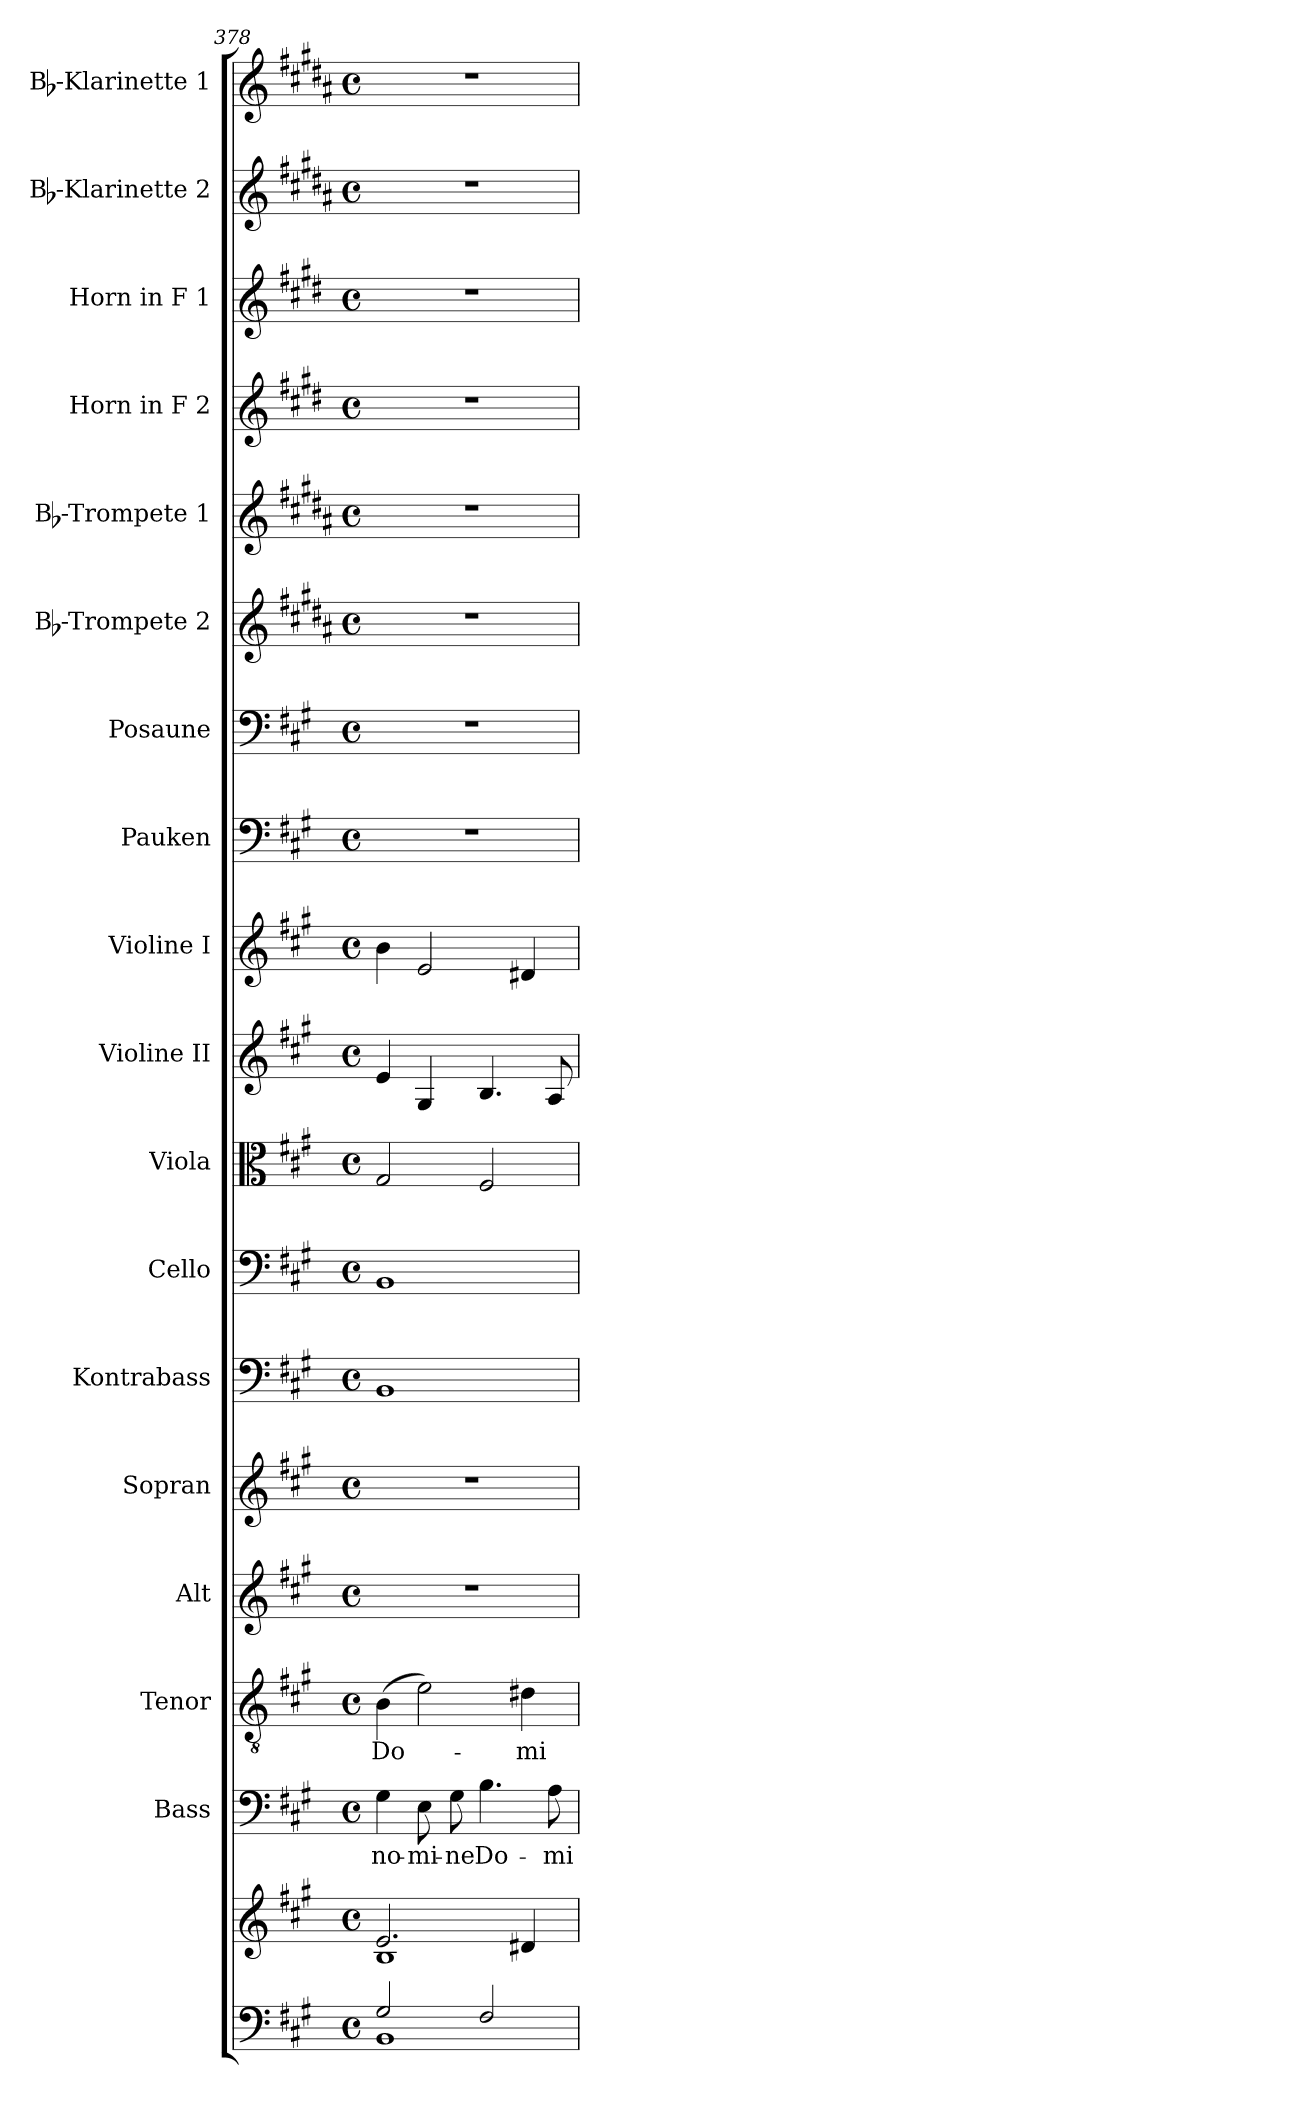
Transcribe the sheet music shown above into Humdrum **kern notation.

**kern	**kern	**kern	**text	**kern	**text	**kern	**kern	**kern	**kern	**kern	**kern	**kern	**kern	**kern	**kern	**kern	**kern	**kern	**kern	**kern
*part18	*part18	*part17	*part17	*part16	*part16	*part15	*part14	*part13	*part12	*part11	*part10	*part9	*part8	*part7	*part6	*part5	*part4	*part3	*part2	*part1
*staff19	*staff18	*staff17	*staff17	*staff16	*staff16	*staff15	*staff14	*staff13	*staff12	*staff11	*staff10	*staff9	*staff8	*staff7	*staff6	*staff5	*staff4	*staff3	*staff2	*staff1
*	*	*I"Bass	*	*I"Tenor	*	*I"Alt	*I"Sopran	*I"Kontrabass	*I"Cello	*I"Viola	*I"Violine II	*I"Violine I	*I"Pauken	*I"Posaune	*I"Bb-Trompete 2	*I"Bb-Trompete 1	*I"Horn in F 2	*I"Horn in F 1	*I"Bb-Klarinette 2	*I"Bb-Klarinette 1
*	*	*I'B.	*	*I'T.	*	*I'A.	*I'S.	*I'Kb.	*	*I'Vla.	*I'Vl. II	*I'Vl. I	*I'Pk.	*I'Pos.	*I'Bb Trp. 2	*I'Bb Trp. 1	*	*	*I'Bb Kl. 2	*I'Bb Kl. 1
*clefF4	*clefG2	*clefF4	*	*clefGv2	*	*clefG2	*clefG2	*clefF4	*clefF4	*clefC3	*clefG2	*clefG2	*clefF4	*clefF4	*clefG2	*clefG2	*clefG2	*clefG2	*clefG2	*clefG2
*	*	*	*	*	*	*	*	*ITrd7c12	*	*	*	*	*	*	*ITrd1c2	*ITrd1c2	*ITrd4c7	*ITrd4c7	*ITrd1c2	*ITrd1c2
*k[f#c#g#]	*k[f#c#g#]	*k[f#c#g#]	*	*k[f#c#g#]	*	*k[f#c#g#]	*k[f#c#g#]	*k[f#c#g#]	*k[f#c#g#]	*k[f#c#g#]	*k[f#c#g#]	*k[f#c#g#]	*k[f#c#g#]	*k[f#c#g#]	*k[f#c#g#]	*k[f#c#g#]	*k[f#c#g#]	*k[f#c#g#]	*k[f#c#g#]	*k[f#c#g#]
*A:	*A:	*A:	*	*A:	*	*A:	*A:	*A:	*A:	*A:	*A:	*A:	*A:	*A:	*A:	*A:	*A:	*A:	*A:	*A:
*M4/4	*M4/4	*M4/4	*	*M4/4	*	*M4/4	*M4/4	*M4/4	*M4/4	*M4/4	*M4/4	*M4/4	*M4/4	*M4/4	*M4/4	*M4/4	*M4/4	*M4/4	*M4/4	*M4/4
*met(c)	*met(c)	*met(c)	*	*met(c)	*	*met(c)	*met(c)	*met(c)	*met(c)	*met(c)	*met(c)	*met(c)	*met(c)	*met(c)	*met(c)	*met(c)	*met(c)	*met(c)	*met(c)	*met(c)
=378	=378	=378	=378	=378	=378	=378	=378	=378	=378	=378	=378	=378	=378	=378	=378	=378	=378	=378	=378	=378
*^	*^	*	*	*	*	*	*	*	*	*	*	*	*	*	*	*	*	*	*	*
!	!	!	!	!	!LO:LY:b	!	!LO:LY:b	!	!	!	!	!	!	!	!	!	!	!	!	!	!	!
2G#/	1BB	2.e/	1B	4G#\	no-	(>4B\	Do-	1r	1r	1BBB	1BB	2G#/	4e/	4b\	1r	1r	1r	1r	1r	1r	1r	1r
!	!	!	!	!	!LO:LY:b	!	!	!	!	!	!	!	!	!	!	!	!	!	!	!	!	!
.	.	.	.	8E\	-mi-	2e\)	.	.	.	.	.	.	4G#/	2e/	.	.	.	.	.	.	.	.
!	!	!	!	!	!LO:LY:b	!	!	!	!	!	!	!	!	!	!	!	!	!	!	!	!	!
.	.	.	.	8G#\	-ne	.	.	.	.	.	.	.	.	.	.	.	.	.	.	.	.	.
!	!	!	!	!	!LO:LY:b	!	!	!	!	!	!	!	!	!	!	!	!	!	!	!	!	!
2F#/	.	.	.	4.B\	Do-	.	.	.	.	.	.	2F#/	4.B/	.	.	.	.	.	.	.	.	.
!	!	!	!	!	!	!	!LO:LY:b	!	!	!	!	!	!	!	!	!	!	!	!	!	!	!
.	.	4d#X/	.	.	.	4d#X\	-mi-	.	.	.	.	.	.	4d#X/	.	.	.	.	.	.	.	.
!	!	!	!	!	!LO:LY:b	!	!	!	!	!	!	!	!	!	!	!	!	!	!	!	!	!
.	.	.	.	8A\	-mi-	.	.	.	.	.	.	.	8A/	.	.	.	.	.	.	.	.	.
*v	*v	*	*	*	*	*	*	*	*	*	*	*	*	*	*	*	*	*	*	*	*	*
*	*v	*v	*	*	*	*	*	*	*	*	*	*	*	*	*	*	*	*	*	*	*
=	=	=	=	=	=	=	=	=	=	=	=	=	=	=	=	=	=	=	=	=
*-	*-	*-	*-	*-	*-	*-	*-	*-	*-	*-	*-	*-	*-	*-	*-	*-	*-	*-	*-	*-
